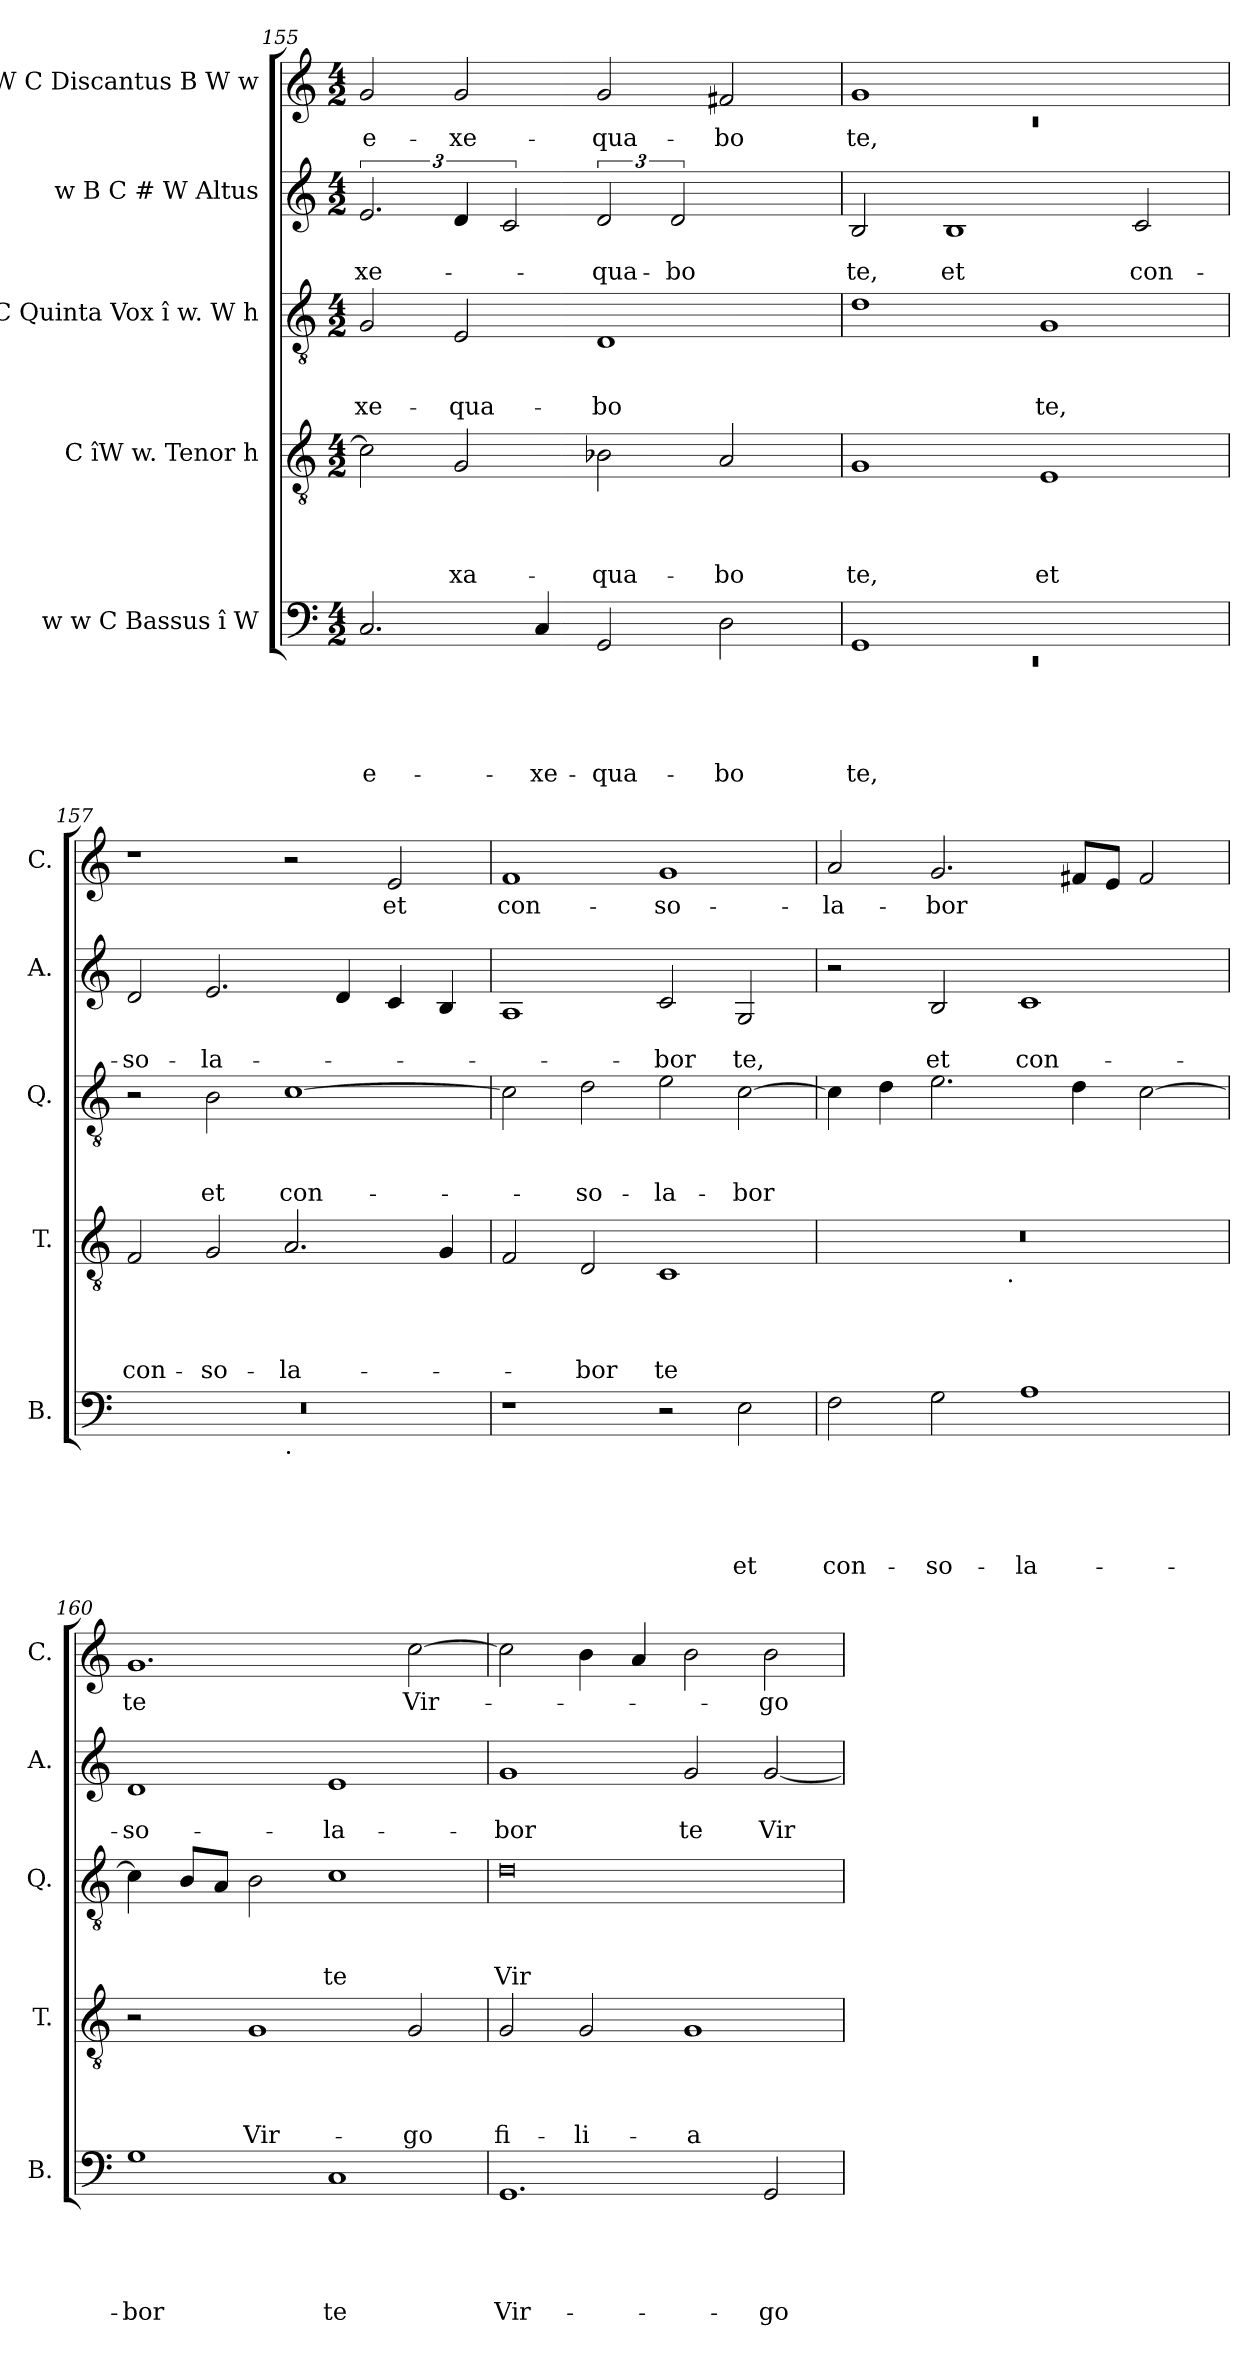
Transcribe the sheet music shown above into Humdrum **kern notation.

**kern	**text	**text	**text	**text	**text	**kern	**text	**text	**text	**text	**kern	**text	**text	**text	**kern	**text	**text	**kern	**text
*part5	*part5	*part5	*part5	*part5	*part5	*part4	*part4	*part4	*part4	*part4	*part3	*part3	*part3	*part3	*part2	*part2	*part2	*part1	*part1
*staff5	*staff5	*staff5	*staff5	*staff5	*staff5	*staff4	*staff4	*staff4	*staff4	*staff4	*staff3	*staff3	*staff3	*staff3	*staff2	*staff2	*staff2	*staff1	*staff1
*I"w w C Bassus î W	*	*	*	*	*	*I"C îW w. Tenor h	*	*	*	*	*I"C Quinta Vox î w. W h	*	*	*	*I"w B C # W Altus	*	*	*I"W C Discantus B W w	*
*I'B.	*	*	*	*	*	*I'T.	*	*	*	*	*I'Q.	*	*	*	*I'A.	*	*	*I'C.	*
!!LO:LB:g=z
*clefF4	*	*	*	*	*	*clefGv2	*	*	*	*	*clefGv2	*	*	*	*clefG2	*	*	*clefG2	*
*k[]	*	*	*	*	*	*k[]	*	*	*	*	*k[]	*	*	*	*k[]	*	*	*k[]	*
*C:	*	*	*	*	*	*C:	*	*	*	*	*C:	*	*	*	*C:	*	*	*C:	*
*M4/2	*	*	*	*	*	*M4/2	*	*	*	*	*M4/2	*	*	*	*M4/2	*	*	*M4/2	*
=155	=155	=155	=155	=155	=155	=155	=155	=155	=155	=155	=155	=155	=155	=155	=155	=155	=155	=155	=155
!	!	!	!	!	!LO:LY:b	!	!	!	!	!	!	!	!	!LO:LY:b	!	!	!LO:LY:b	!	!LO:LY:b
2.C/	.	.	.	.	e-	2c\]	.	.	.	.	2G/	.	.	-xe-	3.e/	.	-xe-	2g/	e-
!	!	!	!	!	!	!	!	!	!	!LO:LY:b	!	!	!	!LO:LY:b	!	!	!	!	!LO:LY:b
.	.	.	.	.	.	2G/	.	.	.	-xa-	2E/	.	.	-qua-	6d/	.	.	2g/	-xe-
.	.	.	.	.	.	.	.	.	.	.	.	.	.	.	3c/	.	.	.	.
!	!	!	!	!	!LO:LY:b	!	!	!	!	!	!	!	!	!	!	!	!	!	!
4C/	.	.	.	.	-xe-	.	.	.	.	.	.	.	.	.	.	.	.	.	.
!	!	!	!	!	!LO:LY:b:rj	!	!	!	!	!LO:LY:b	!	!	!	!LO:LY:b	!	!	!LO:LY:b	!	!LO:LY:b
2GG/	.	.	.	.	-qua-	2B-X\	.	.	.	-qua-	1D	.	.	-bo	3d/	.	-qua-	2g/	-qua-
!	!	!	!	!	!	!	!	!	!	!	!	!	!	!	!	!	!LO:LY:b	!	!
.	.	.	.	.	.	.	.	.	.	.	.	.	.	.	3d/	.	-bo	.	.
!	!	!	!	!	!LO:LY:b	!	!	!	!	!LO:LY:b	!	!	!	!	!	!	!	!	!LO:LY:b
2D\	.	.	.	.	-bo	2A/	.	.	.	-bo	.	.	.	.	.	.	.	2f#X/	-bo
.	.	.	.	.	.	.	.	.	.	.	.	.	.	.	3ryy	.	.	.	.
=156	=156	=156	=156	=156	=156	=156	=156	=156	=156	=156	=156	=156	=156	=156	=156	=156	=156	=156	=156
*^	*	*	*	*	*	*	*	*	*	*	*	*	*	*	*	*	*	*^	*
!	!LO:N:vis=1	!	!	!	!	!LO:LY:b	!	!	!	!	!LO:LY:b	!	!	!	!	!	!	!LO:LY:b	!	!LO:N:vis=1	!LO:LY:b
1GG	0rEE	.	.	.	.	te,	1G	.	.	.	te,	1d	.	.	.	2B/	.	te,	1g	0rc	te,
!	!	!	!	!	!	!	!	!	!	!	!	!	!	!	!	!	!	!LO:LY:b	!	!	!
.	.	.	.	.	.	.	.	.	.	.	.	.	.	.	.	1B	.	et	.	.	.
!	!	!	!	!	!	!	!	!	!	!	!LO:LY:b	!	!	!	!LO:LY:b	!	!	!	!	!	!
1ryy	.	.	.	.	.	.	1E	.	.	.	et	1G	.	.	te,	.	.	.	1ryy	.	.
!	!	!	!	!	!	!	!	!	!	!	!	!	!	!	!	!	!	!LO:LY:b	!	!	!
.	.	.	.	.	.	.	.	.	.	.	.	.	.	.	.	2c/	.	con-	.	.	.
*	*	*	*	*	*	*	*	*	*	*	*	*	*	*	*	*	*	*	*v	*v	*
=157	=157	=157	=157	=157	=157	=157	=157	=157	=157	=157	=157	=157	=157	=157	=157	=157	=157	=157	=157	=157
!	!	!	!	!	!	!	!	!	!	!	!LO:LY:b	!	!	!	!	!	!	!LO:LY:b	!	!
0r	1ryy	.	.	.	.	.	2F/	.	.	.	con-	2r	.	.	.	2d/	.	-so-	1r	.
!	!	!	!	!	!	!	!	!	!	!	!LO:LY:b	!	!	!	!LO:LY:b	!	!	!LO:LY:b	!	!
.	.	.	.	.	.	.	2G/	.	.	.	-so-	2B\	.	.	et	2.e/	.	-la-	.	.
!	!LO:TX:b:t=.	!	!	!	!	!	!	!	!	!	!	!	!	!	!	!	!	!	!	!
!	!	!	!	!	!	!	!	!	!	!	!LO:LY:b	!	!	!	!LO:LY:b	!	!	!	!	!
.	1ryy	.	.	.	.	.	2.A/	.	.	.	-la-	[>1c	.	.	con-	.	.	.	2r	.
.	.	.	.	.	.	.	.	.	.	.	.	.	.	.	.	4d/	.	.	.	.
!	!	!	!	!	!	!	!	!	!	!	!	!	!	!	!	!	!	!	!	!LO:LY:b
.	.	.	.	.	.	.	.	.	.	.	.	.	.	.	.	4c/	.	.	2e/	et
.	.	.	.	.	.	.	4G/	.	.	.	.	.	.	.	.	4B/	.	.	.	.
=158	=158	=158	=158	=158	=158	=158	=158	=158	=158	=158	=158	=158	=158	=158	=158	=158	=158	=158	=158	=158
!	!	!	!	!	!	!	!	!	!	!	!	!	!	!	!	!	!	!	!	!LO:LY:b
*v	*v	*	*	*	*	*	*	*	*	*	*	*	*	*	*	*	*	*	*	*
1r	.	.	.	.	.	2F/	.	.	.	.	2c\]	.	.	.	1A	.	.	1f	con-
!	!	!	!	!	!	!	!	!	!	!LO:LY:b	!	!	!	!LO:LY:b	!	!	!	!	!
.	.	.	.	.	.	2D/	.	.	.	-bor	2d\	.	.	-so-	.	.	.	.	.
!	!	!	!	!	!	!	!	!	!	!LO:LY:b	!	!	!	!LO:LY:b	!	!	!LO:LY:b	!	!LO:LY:b
2r	.	.	.	.	.	1C	.	.	.	te	2e\	.	.	-la-	2c/	.	-bor	1g	-so-
!	!	!	!	!	!LO:LY:b	!	!	!	!	!	!	!	!	!LO:LY:b	!	!	!LO:LY:b	!	!
2E\	.	.	.	.	et	.	.	.	.	.	[>2c\	.	.	-bor	2G/	.	te,	.	.
=159	=159	=159	=159	=159	=159	=159	=159	=159	=159	=159	=159	=159	=159	=159	=159	=159	=159	=159	=159
!	!	!	!	!	!LO:LY:b	!	!	!	!	!	!	!	!	!	!	!	!	!	!LO:LY:b
*	*	*	*	*	*	*^	*	*	*	*	*	*	*	*	*	*	*	*	*
2F\	.	.	.	.	con-	0r	2ryy	.	.	.	.	4c\]	.	.	.	2r	.	.	2a/	-la-
.	.	.	.	.	.	.	.	.	.	.	.	4d\	.	.	.	.	.	.	.	.
!	!	!	!	!	!LO:LY:b	!	!	!	!	!	!	!	!	!	!	!	!	!LO:LY:b	!	!LO:LY:b
2G\	.	.	.	.	-so-	.	4...ryy	.	.	.	.	2.e\	.	.	.	2B/	.	et	2.g/	-bor
!	!	!	!	!	!	!	!LO:TX:b:t=.	!	!	!	!	!	!	!	!	!	!	!	!	!
.	.	.	.	.	.	.	1ryy	.	.	.	.	.	.	.	.	.	.	.	.	.
!	!	!	!	!	!LO:LY:b	!	!	!	!	!	!	!	!	!	!	!	!	!LO:LY:b	!	!
1A	.	.	.	.	-la-	.	.	.	.	.	.	.	.	.	.	1c	.	con-	.	.
.	.	.	.	.	.	.	.	.	.	.	.	4d\	.	.	.	.	.	.	8f#/L	.
.	.	.	.	.	.	.	.	.	.	.	.	.	.	.	.	.	.	.	8e/J	.
.	.	.	.	.	.	.	.	.	.	.	.	[<2c\	.	.	.	.	.	.	2f#/	.
.	.	.	.	.	.	.	32ryy	.	.	.	.	.	.	.	.	.	.	.	.	.
!!LO:LB:g=z
=160	=160	=160	=160	=160	=160	=160	=160	=160	=160	=160	=160	=160	=160	=160	=160	=160	=160	=160	=160	=160
!	!	!	!	!	!LO:LY:b	!	!	!	!	!	!	!	!	!	!	!	!	!LO:LY:b	!	!LO:LY:b
*	*	*	*	*	*	*v	*v	*	*	*	*	*	*	*	*	*	*	*	*	*
1G	.	.	.	.	-bor	2r	.	.	.	.	4c\]	.	.	.	1d	.	-so-	1.g	te
.	.	.	.	.	.	.	.	.	.	.	8B/L	.	.	.	.	.	.	.	.
.	.	.	.	.	.	.	.	.	.	.	8A/J	.	.	.	.	.	.	.	.
!	!	!	!	!	!	!	!	!	!	!LO:LY:b	!	!	!	!	!	!	!	!	!
.	.	.	.	.	.	1G	.	.	.	Vir-	2B\	.	.	.	.	.	.	.	.
!	!	!	!	!	!LO:LY:b	!	!	!	!	!	!	!	!	!LO:LY:b	!	!	!LO:LY:b	!	!
1C	.	.	.	.	te	.	.	.	.	.	1c	.	.	te	1e	.	-la-	.	.
!	!	!	!	!	!	!	!	!	!	!LO:LY:b	!	!	!	!	!	!	!	!	!LO:LY:b
.	.	.	.	.	.	2G/	.	.	.	-go	.	.	.	.	.	.	.	[>2cc\	Vir-
=161	=161	=161	=161	=161	=161	=161	=161	=161	=161	=161	=161	=161	=161	=161	=161	=161	=161	=161	=161
!	!	!	!	!	!LO:LY:b	!	!	!	!	!LO:LY:b	!	!	!	!LO:LY:b	!	!	!LO:LY:b	!	!
1.GG	.	.	.	.	Vir-	2G/	.	.	.	fi-	0d	.	.	Vir-	1g	.	-bor	2cc\]	.
!	!	!	!	!	!	!	!	!	!	!LO:LY:b	!	!	!	!	!	!	!	!	!
.	.	.	.	.	.	2G/	.	.	.	-li-	.	.	.	.	.	.	.	4b\	.
.	.	.	.	.	.	.	.	.	.	.	.	.	.	.	.	.	.	4a/	.
!	!	!	!	!	!	!	!	!	!	!LO:LY:b:rj	!	!	!	!	!	!	!LO:LY:b	!	!
.	.	.	.	.	.	1G	.	.	.	-a	.	.	.	.	2g/	.	te	2b\	.
!	!	!	!	!	!LO:LY:b	!	!	!	!	!	!	!	!	!	!	!	!LO:LY:b	!	!LO:LY:b
2GG/	.	.	.	.	-go	.	.	.	.	.	.	.	.	.	[<2g/	.	Vir-	2b\	-go
=	=	=	=	=	=	=	=	=	=	=	=	=	=	=	=	=	=	=	=
*-	*-	*-	*-	*-	*-	*-	*-	*-	*-	*-	*-	*-	*-	*-	*-	*-	*-	*-	*-
